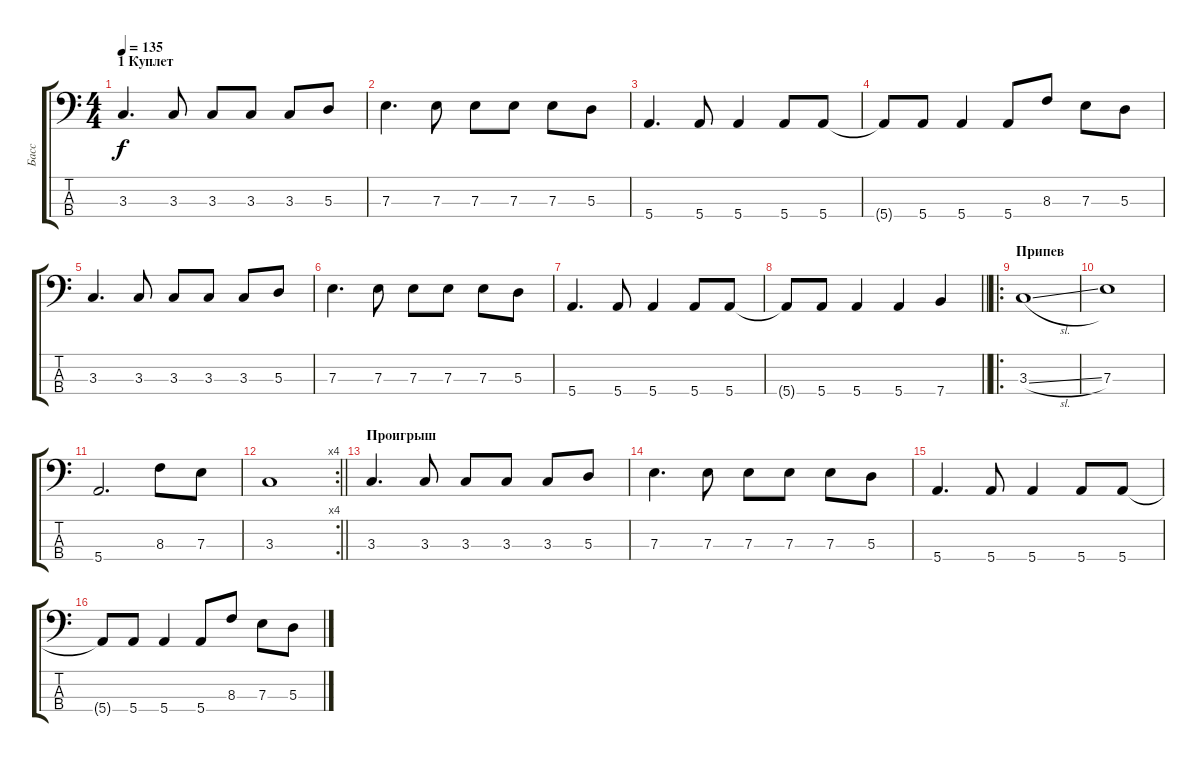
\track ("Басс" "Басс") {instrument electricbassfinger}
\staff {score tabs}
\tuning (G2 D2 A1 E1) {hide}
\ts (4 4)
\section ("" "1 Куплет")
\tempo 135
\clef f4
\ks c
3.3.4{d dy f} 3.3.8 3.3.8 3.3.8 3.3.8 5.3.8 |
7.3.4{d} 7.3.8 7.3.8 7.3.8 7.3.8 5.3.8 |
5.4.4{d} 5.4.8 5.4.4 5.4.8 5.4.8 |
5.4{t}.8 5.4.8 5.4.4 5.4.8 8.3.8 7.3.8 5.3.8 |
3.3.4{d} 3.3.8 3.3.8 3.3.8 3.3.8 5.3.8 |
7.3.4{d} 7.3.8 7.3.8 7.3.8 7.3.8 5.3.8 |
5.4.4{d} 5.4.8 5.4.4 5.4.8 5.4.8 |
\barLineRight lightlight
5.4{t}.8 5.4.8 5.4.4 5.4.4 7.4.4 |
\ro
\section ("" "Припев")
3.3{sl}.1 |
7.3.1 |
5.4.2{d} 8.3.8 7.3.8 |
\rc 4
\barLineRight lightlight
3.3.1 |
\section ("" "Проигрыш")
3.3.4{d} 3.3.8 3.3.8 3.3.8 3.3.8 5.3.8 |
7.3.4{d} 7.3.8 7.3.8 7.3.8 7.3.8 5.3.8 |
5.4.4{d} 5.4.8 5.4.4 5.4.8 5.4.8 |
5.4{t}.8 5.4.8 5.4.4 5.4.8 8.3.8 7.3.8 5.3.8
